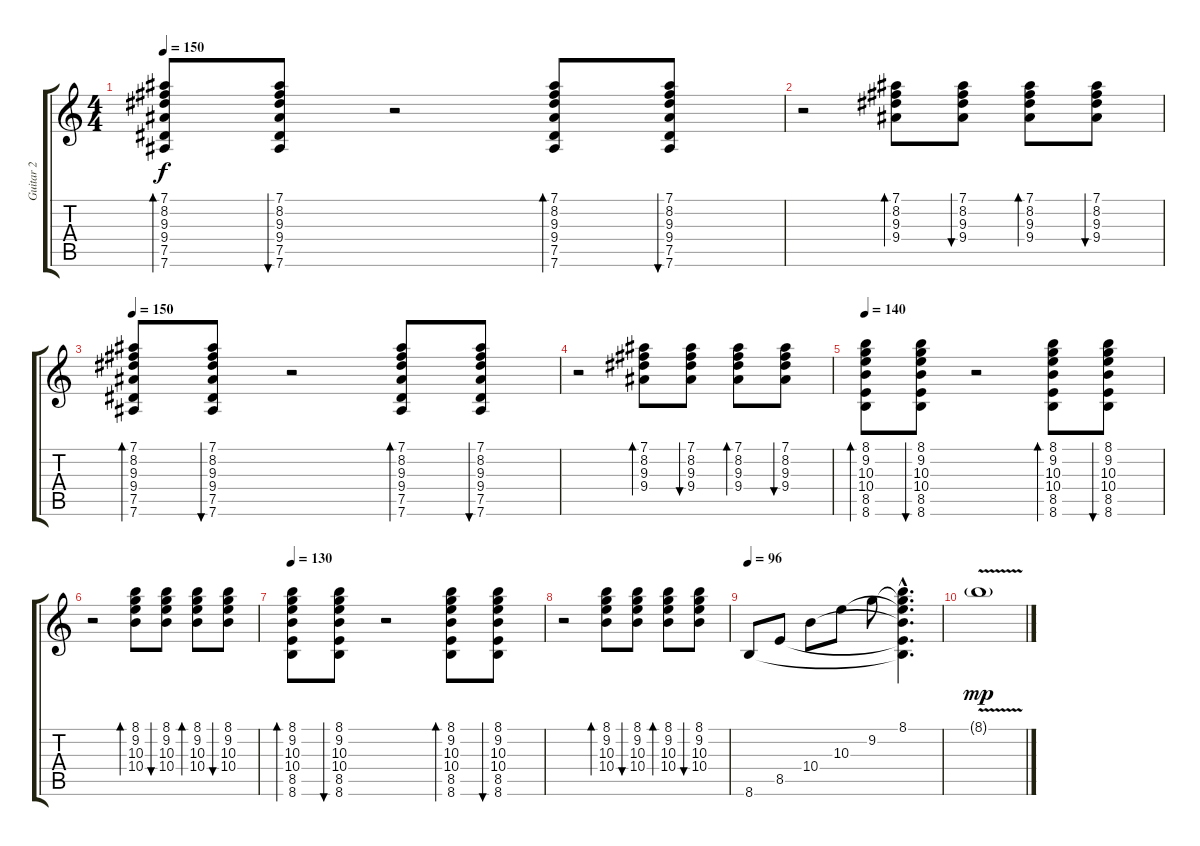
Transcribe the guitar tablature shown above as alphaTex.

\track ("Guitar 2" "Guitar 2") {instrument acousticguitarsteel}
\staff {score tabs}
\tuning (Eb4 Bb3 Gb3 Db3 Ab2 Eb2) {hide}
\ts (4 4)
\tempo 150
\clef g2
\ks c
(7.1 8.2 9.3 9.4 7.5 7.6).8{bd 60 dy f} (7.1 8.2 9.3 9.4 7.5 7.6).8{bu 60} r.2 (7.1 8.2 9.3 9.4 7.5 7.6).8{bd 60} (7.1 8.2 9.3 9.4 7.5 7.6).8{bu 60} |
r.2 (7.1 8.2 9.3 9.4).8{bd 60} (7.1 8.2 9.3 9.4).8{bu 60} (7.1 8.2 9.3 9.4).8{bd 60} (7.1 8.2 9.3 9.4).8{bu 60} |
\tempo 150
(7.1 8.2 9.3 9.4 7.5 7.6).8{bd 60} (7.1 8.2 9.3 9.4 7.5 7.6).8{bu 60} r.2 (7.1 8.2 9.3 9.4 7.5 7.6).8{bd 60} (7.1 8.2 9.3 9.4 7.5 7.6).8{bu 60} |
r.2 (7.1 8.2 9.3 9.4).8{bd 60} (7.1 8.2 9.3 9.4).8{bu 60} (7.1 8.2 9.3 9.4).8{bd 60} (7.1 8.2 9.3 9.4).8{bu 60} |
\tempo 140
(8.1 9.2 10.3 10.4 8.5 8.6).8{bd 60} (8.1 9.2 10.3 10.4 8.5 8.6).8{bu 60} r.2 (8.1 9.2 10.3 10.4 8.5 8.6).8{bd 60} (8.1 9.2 10.3 10.4 8.5 8.6).8{bu 60} |
r.2 (8.1 9.2 10.3 10.4).8{bd 60} (8.1 9.2 10.3 10.4).8{bu 60} (8.1 9.2 10.3 10.4).8{bd 60} (8.1 9.2 10.3 10.4).8{bu 60} |
\tempo 130
(8.1 9.2 10.3 10.4 8.5 8.6).8{bd 60} (8.1 9.2 10.3 10.4 8.5 8.6).8{bu 60} r.2 (8.1 9.2 10.3 10.4 8.5 8.6).8{bd 60} (8.1 9.2 10.3 10.4 8.5 8.6).8{bu 60} |
r.2 (8.1 9.2 10.3 10.4).8{bd 60} (8.1 9.2 10.3 10.4).8{bu 60} (8.1 9.2 10.3 10.4).8{bd 60} (8.1 9.2 10.3 10.4).8{bu 60} |
\tempo 96
8.6.8 8.5.8 10.4.8 10.3.8 9.2.8 (8.1{hac} 9.2{hac t} 10.3{hac t} 10.4{hac t} 8.5{hac t} 8.6{hac t}).4{d} |
8.1{v g}.1{dy mp}
